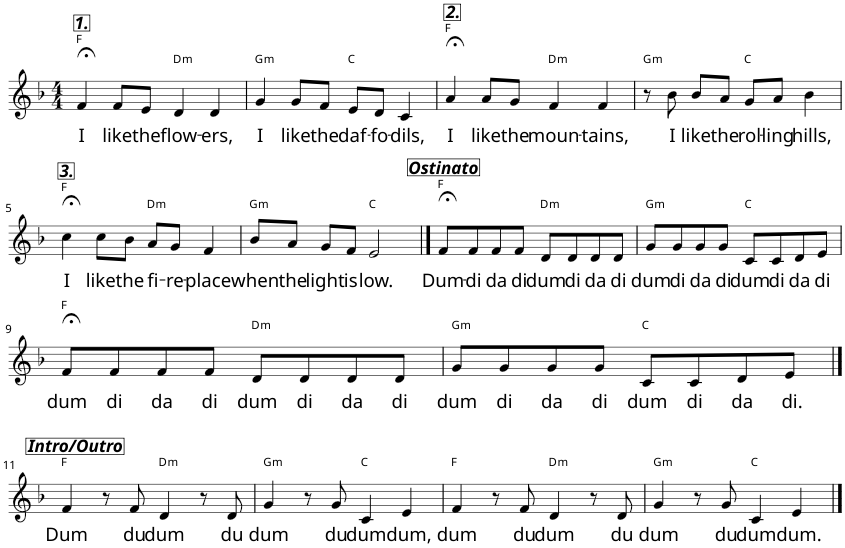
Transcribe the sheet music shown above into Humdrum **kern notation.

**kern	**text	**harte
*part1	*part1	*part1
*staff1	*staff1	*
*clefG2	*	*
*k[b-]	*	*
*F:	*	*
*M4/4	*	*
=1	=1	=1
!LO:TX:a:Bi:t=1.	!	!
!	!LO:LY:b	!
4f;</	I	F:maj
!	!LO:LY:b	!
8f/L	like	.
!	!LO:LY:b	!
8e/J	the	.
!	!LO:LY:b	!LO:H:kt=m
4d/	flow-	D:min
!	!LO:LY:b	!
4d/	-ers,	.
=2	=2	=2
!	!LO:LY:b	!LO:H:kt=m
4g/	I	G:min
!	!LO:LY:b	!
8g/L	like	.
!	!LO:LY:b	!
8f/J	the	.
!	!LO:LY:b	!
8e/L	daf-	C:maj
!	!LO:LY:b	!
8d/J	-fo-	.
!	!LO:LY:b	!
4c/	-dils,	.
=3	=3	=3
!LO:TX:a:Bi:t=2.	!	!
!	!LO:LY:b	!
4a;</	I	F:maj
!	!LO:LY:b	!
8a/L	like	.
!	!LO:LY:b	!
8g/J	the	.
!	!LO:LY:b	!LO:H:kt=m
4f/	moun-	D:min
!	!LO:LY:b	!
4f/	-tains,	.
=4	=4	=4
!	!	!LO:H:kt=m
8r	.	G:min
!	!LO:LY:b	!
8b-\	I	.
!	!LO:LY:b	!
8b-/L	like	.
!	!LO:LY:b	!
8a/J	the	.
!	!LO:LY:b	!
8g/L	rol-	C:maj
!	!LO:LY:b	!
8a/J	-ling	.
!	!LO:LY:b	!
4b-\	hills,	.
!!LO:LB:g=z
=5	=5	=5
!LO:TX:a:Bi:t=3.	!	!
!	!LO:LY:b	!
4cc;<\	I	F:maj
!	!LO:LY:b	!
8cc\L	like	.
!	!LO:LY:b	!
8b-\J	the	.
!	!LO:LY:b	!LO:H:kt=m
8a/L	fi-	D:min
!	!LO:LY:b	!
8g/J	-re-	.
!	!LO:LY:b	!
4f/	-place	.
=6	=6	=6
!	!LO:LY:b	!LO:H:kt=m
8b-/L	when	G:min
!	!LO:LY:b	!
8a/J	the	.
!	!LO:LY:b	!
8g/L	light	.
!	!LO:LY:b	!
8f/J	is	.
!	!LO:LY:b	!
2e/	low.	C:maj
==7	==7	==7
!LO:TX:a:Bi:t=Ostinato	!	!
!	!LO:LY:b	!
8f;</L	Dum-	F:maj
!	!LO:LY:b	!
8f/	-di	.
!	!LO:LY:b	!
8f/	da	.
!	!LO:LY:b	!
8f/J	di	.
!	!LO:LY:b	!LO:H:kt=m
8d/L	dum	D:min
!	!LO:LY:b	!
8d/	di	.
!	!LO:LY:b	!
8d/	da	.
!	!LO:LY:b	!
8d/J	di	.
=8	=8	=8
!	!LO:LY:b	!LO:H:kt=m
8g/L	dum	G:min
!	!LO:LY:b	!
8g/	di	.
!	!LO:LY:b	!
8g/	da	.
!	!LO:LY:b	!
8g/J	di	.
!	!LO:LY:b	!
8c/L	dum	C:maj
!	!LO:LY:b	!
8c/	di	.
!	!LO:LY:b	!
8d/	da	.
!	!LO:LY:b	!
8e/J	di	.
!!LO:LB:g=z
=9	=9	=9
!	!LO:LY:b	!
8f;</L	dum	F:maj
!	!LO:LY:b	!
8f/	di	.
!	!LO:LY:b	!
8f/	da	.
!	!LO:LY:b	!
8f/J	di	.
!	!LO:LY:b	!LO:H:kt=m
8d/L	dum	D:min
!	!LO:LY:b	!
8d/	di	.
!	!LO:LY:b	!
8d/	da	.
!	!LO:LY:b	!
8d/J	di	.
=10	=10	=10
!	!LO:LY:b	!LO:H:kt=m
8g/L	dum	G:min
!	!LO:LY:b	!
8g/	di	.
!	!LO:LY:b	!
8g/	da	.
!	!LO:LY:b	!
8g/J	di	.
!	!LO:LY:b	!
8c/L	dum	C:maj
!	!LO:LY:b	!
8c/	di	.
!	!LO:LY:b	!
8d/	da	.
!	!LO:LY:b	!
8e/J	di.	.
!!LO:LB:g=z
==11	==11	==11
!LO:TX:a:Bi:t=Intro/Outro	!	!
!	!LO:LY:b	!
4f/	Dum	F:maj
8r	.	.
!	!LO:LY:b	!
8f/	du	.
!	!LO:LY:b	!LO:H:kt=m
4d/	dum	D:min
8r	.	.
!	!LO:LY:b	!
8d/	du	.
=12	=12	=12
!	!LO:LY:b	!LO:H:kt=m
4g/	dum	G:min
8r	.	.
!	!LO:LY:b	!
8g/	du	.
!	!LO:LY:b	!
4c/	dum	C:maj
!	!LO:LY:b	!
4e/	dum,	.
=13	=13	=13
!	!LO:LY:b	!
4f/	dum	F:maj
8r	.	.
!	!LO:LY:b	!
8f/	du	.
!	!LO:LY:b	!LO:H:kt=m
4d/	dum	D:min
8r	.	.
!	!LO:LY:b	!
8d/	du	.
=14	=14	=14
!	!LO:LY:b	!LO:H:kt=m
4g/	dum	G:min
8r	.	.
!	!LO:LY:b	!
8g/	du	.
!	!LO:LY:b	!
4c/	dum	C:maj
!	!LO:LY:b	!
4e/	dum.	.
==	==	==
*-	*-	*-
